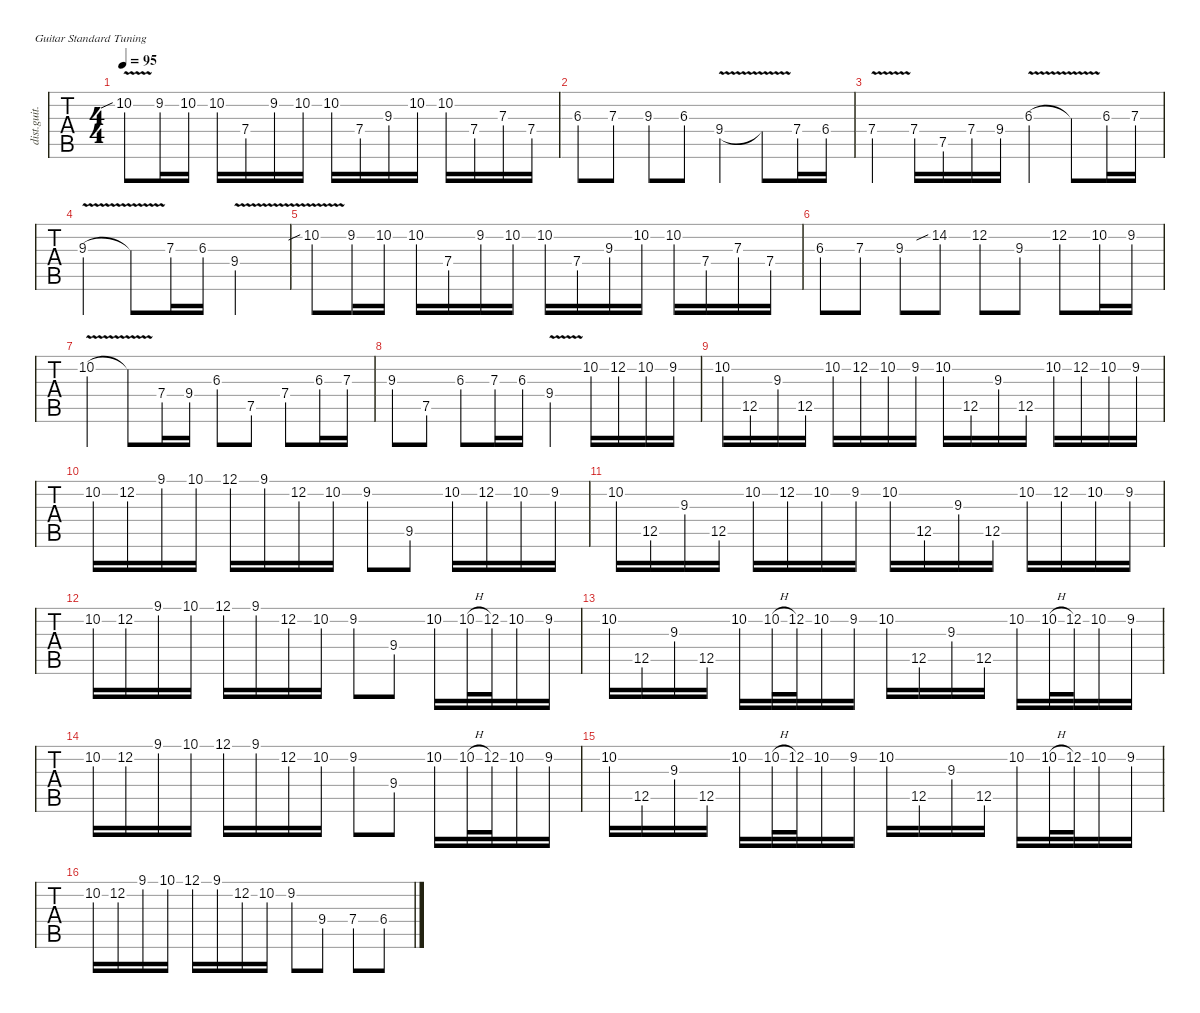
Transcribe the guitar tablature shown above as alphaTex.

\defaultSystemsLayout 4
\hideDynamics
\bracketExtendMode nobrackets
\otherSystemsTrackNameOrientation horizontal
\track ("Distortion Guitar" "dist.guit.") {instrument distortionguitar}
\staff {tabs}
\tuning (E4 B3 G3 D3 A2 E2)
\ts (4 4)
\section ("" "")
\tempo 95
\clef g2
\ks c
10.2{v sib}.8{dy mf} 9.2{acc #}.16 10.2.16 10.2.16 7.4.16 9.2{acc #}.16 10.2.16 10.2.16 7.4.16 9.3.16 10.2.16 10.2.16 7.4.16 7.3.16 7.4.16 |
6.3{acc #}.8 7.3.8 9.3.8 6.3{acc #}.8 9.4{v}.4 9.4{t}.8 7.4.16 6.4{acc #}.16 |
7.4{v}.4 7.4.16 7.5.16 7.4.16 9.4.16 6.3{v acc #}.4 6.3{t acc #}.8 6.3{acc #}.16 7.3.16 |
9.3{v}.4 9.3{t}.8 7.3.16 6.3{acc #}.16 9.4{v}.2 |
10.2{v sib}.8 9.2{acc #}.16 10.2.16 10.2.16 7.4.16 9.2{acc #}.16 10.2.16 10.2.16 7.4.16 9.3.16 10.2.16 10.2.16 7.4.16 7.3.16 7.4.16 |
6.3{acc #}.8 7.3.8 9.3.8 14.2{sib acc #}.8 12.2.8 9.3.8 12.2.8 10.2.16 9.2{acc #}.16 |
10.2{v}.4 10.2{t}.8 7.4.16 9.4.16 6.3{acc #}.8 7.5.8 7.4.8 6.3{acc #}.16 7.3.16 |
9.3.8 7.5.8 6.3{acc #}.8 7.3.16 6.3{acc #}.16 9.4{v}.4 10.2.16 12.2.16 10.2.16 9.2{acc #}.16 |
10.2.16 12.5.16 9.3.16 12.5.16 10.2.16 12.2.16 10.2.16 9.2{acc #}.16 10.2.16 12.5.16 9.3.16 12.5.16 10.2.16 12.2.16 10.2.16 9.2{acc #}.16 |
10.2.16 12.2.16 9.1{acc #}.16 10.1.16 12.1.16 9.1{acc #}.16 12.2.16 10.2.16 9.2{acc #}.8 9.5{acc #}.8 10.2.16 12.2.16 10.2.16 9.2{acc #}.16 |
10.2.16 12.5.16 9.3.16 12.5.16 10.2.16 12.2.16 10.2.16 9.2{acc #}.16 10.2.16 12.5.16 9.3.16 12.5.16 10.2.16 12.2.16 10.2.16 9.2{acc #}.16 |
10.2.16 12.2.16 9.1{acc #}.16 10.1.16 12.1.16 9.1{acc #}.16 12.2.16 10.2.16 9.2{acc #}.8 9.4.8 10.2.16 10.2{h}.32 12.2.32 10.2.16 9.2{acc #}.16 |
10.2.16 12.5.16 9.3.16 12.5.16 10.2.16 10.2{h}.32 12.2.32 10.2.16 9.2{acc #}.16 10.2.16 12.5.16 9.3.16 12.5.16 10.2.16 10.2{h}.32 12.2.32 10.2.16 9.2{acc #}.16 |
10.2.16 12.2.16 9.1{acc #}.16 10.1.16 12.1.16 9.1{acc #}.16 12.2.16 10.2.16 9.2{acc #}.8 9.4.8 10.2.16 10.2{h}.32 12.2.32 10.2.16 9.2{acc #}.16 |
10.2.16 12.5.16 9.3.16 12.5.16 10.2.16 10.2{h}.32 12.2.32 10.2.16 9.2{acc #}.16 10.2.16 12.5.16 9.3.16 12.5.16 10.2.16 10.2{h}.32 12.2.32 10.2.16 9.2{acc #}.16 |
10.2.16 12.2.16 9.1{acc #}.16 10.1.16 12.1.16 9.1{acc #}.16 12.2.16 10.2.16 9.2{acc #}.8 9.4.8 7.4.8 6.4{acc #}.8
